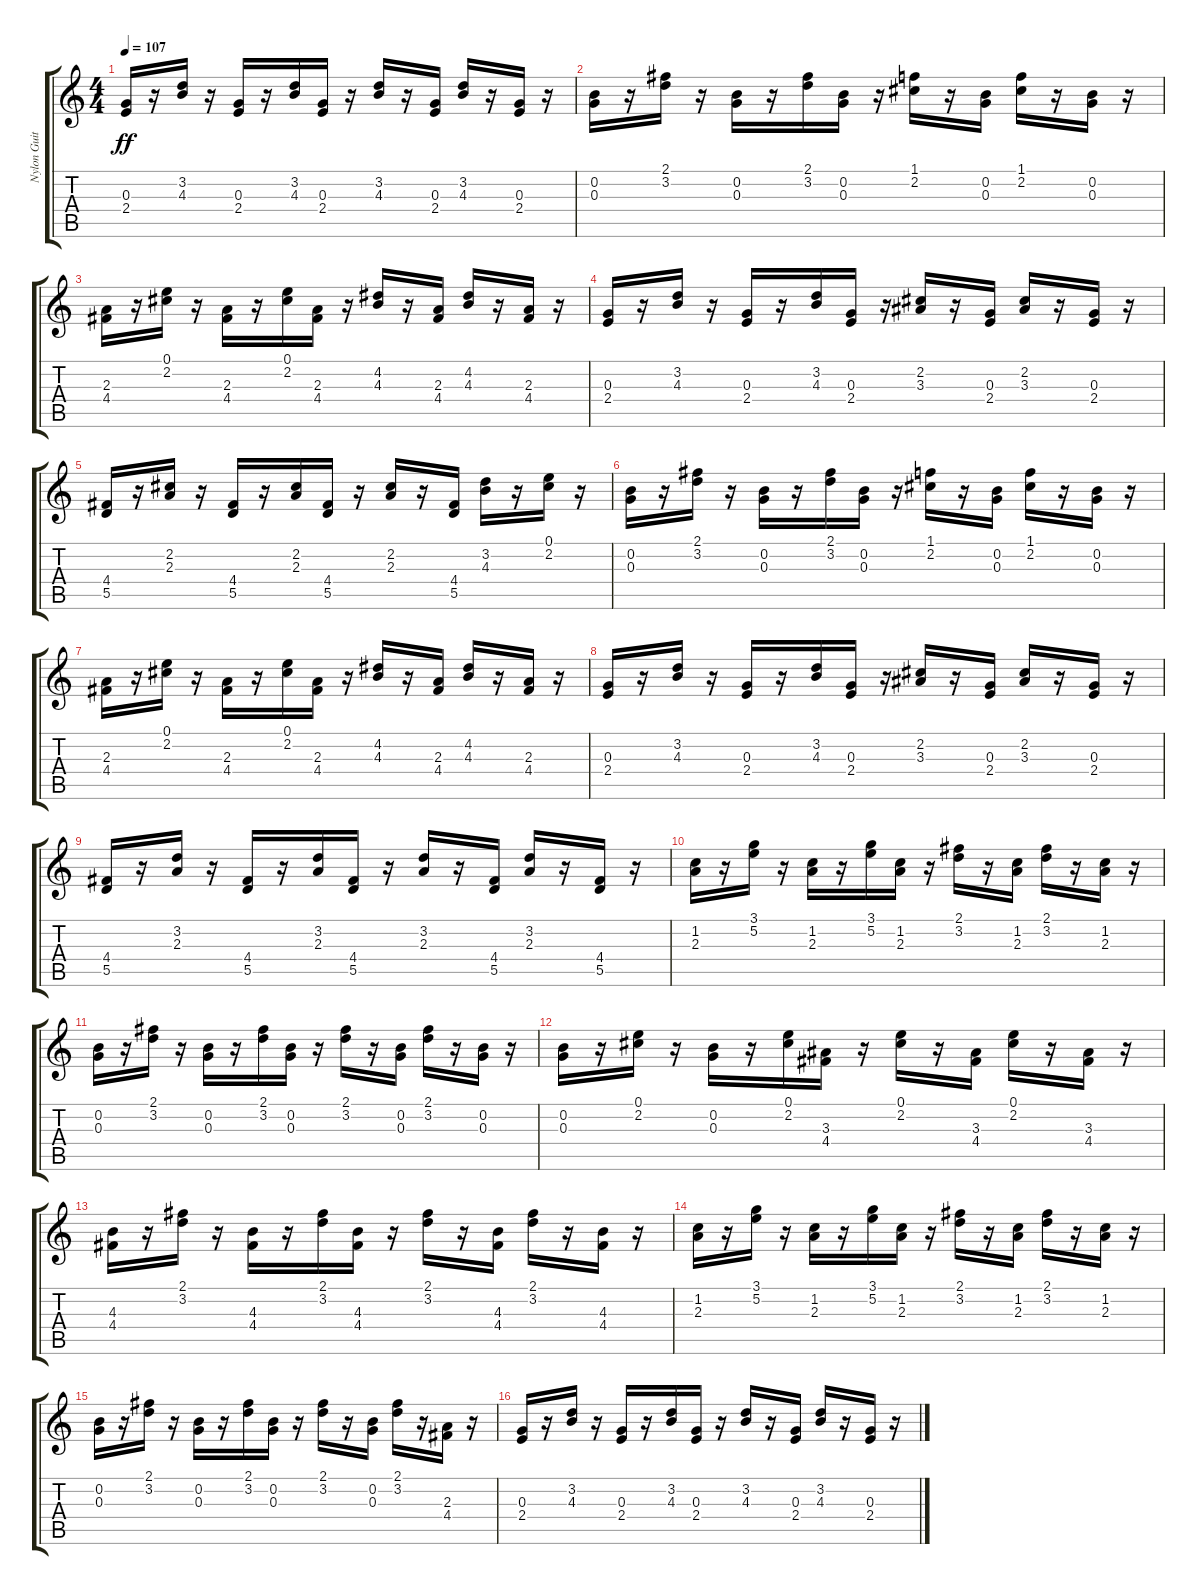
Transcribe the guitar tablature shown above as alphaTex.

\track ("Nylon Guitar" "Nylon Guit") {instrument acousticguitarnylon}
\staff {score tabs}
\tuning (E4 B3 G3 D3 A2 E2) {hide}
\ts (4 4)
\tempo 107
\clef g2
\ks c
(0.3 2.4).16{dy ff} r.16 (3.2 4.3).16 r.16 (0.3 2.4).16 r.16 (3.2 4.3).16 (0.3 2.4).16 r.16 (3.2 4.3).16 r.16 (0.3 2.4).16 (3.2 4.3).16 r.16 (0.3 2.4).16 r.16 |
(0.2 0.3).16 r.16 (2.1 3.2).16 r.16 (0.2 0.3).16 r.16 (2.1 3.2).16 (0.2 0.3).16 r.16 (1.1 2.2).16 r.16 (0.2 0.3).16 (1.1 2.2).16 r.16 (0.2 0.3).16 r.16 |
(2.3 4.4).16 r.16 (0.1 2.2).16 r.16 (2.3 4.4).16 r.16 (0.1 2.2).16 (2.3 4.4).16 r.16 (4.2 4.3).16 r.16 (2.3 4.4).16 (4.2 4.3).16 r.16 (2.3 4.4).16 r.16 |
(0.3 2.4).16 r.16 (3.2 4.3).16 r.16 (0.3 2.4).16 r.16 (3.2 4.3).16 (0.3 2.4).16 r.16 (2.2 3.3).16 r.16 (0.3 2.4).16 (2.2 3.3).16 r.16 (0.3 2.4).16 r.16 |
(4.4 5.5).16 r.16 (2.2 2.3).16 r.16 (4.4 5.5).16 r.16 (2.2 2.3).16 (4.4 5.5).16 r.16 (2.2 2.3).16 r.16 (4.4 5.5).16 (3.2 4.3).16 r.16 (0.1 2.2).16 r.16 |
(0.2 0.3).16 r.16 (2.1 3.2).16 r.16 (0.2 0.3).16 r.16 (2.1 3.2).16 (0.2 0.3).16 r.16 (1.1 2.2).16 r.16 (0.2 0.3).16 (1.1 2.2).16 r.16 (0.2 0.3).16 r.16 |
(2.3 4.4).16 r.16 (0.1 2.2).16 r.16 (2.3 4.4).16 r.16 (0.1 2.2).16 (2.3 4.4).16 r.16 (4.2 4.3).16 r.16 (2.3 4.4).16 (4.2 4.3).16 r.16 (2.3 4.4).16 r.16 |
(0.3 2.4).16 r.16 (3.2 4.3).16 r.16 (0.3 2.4).16 r.16 (3.2 4.3).16 (0.3 2.4).16 r.16 (2.2 3.3).16 r.16 (0.3 2.4).16 (2.2 3.3).16 r.16 (0.3 2.4).16 r.16 |
(4.4 5.5).16 r.16 (3.2 2.3).16 r.16 (4.4 5.5).16 r.16 (3.2 2.3).16 (4.4 5.5).16 r.16 (3.2 2.3).16 r.16 (4.4 5.5).16 (3.2 2.3).16 r.16 (4.4 5.5).16 r.16 |
(1.2 2.3).16 r.16 (3.1 5.2).16 r.16 (1.2 2.3).16 r.16 (3.1 5.2).16 (1.2 2.3).16 r.16 (2.1 3.2).16 r.16 (1.2 2.3).16 (2.1 3.2).16 r.16 (1.2 2.3).16 r.16 |
(0.2 0.3).16 r.16 (2.1 3.2).16 r.16 (0.2 0.3).16 r.16 (2.1 3.2).16 (0.2 0.3).16 r.16 (2.1 3.2).16 r.16 (0.2 0.3).16 (2.1 3.2).16 r.16 (0.2 0.3).16 r.16 |
(0.2 0.3).16 r.16 (0.1 2.2).16 r.16 (0.2 0.3).16 r.16 (0.1 2.2).16 (3.3 4.4).16 r.16 (0.1 2.2).16 r.16 (3.3 4.4).16 (0.1 2.2).16 r.16 (3.3 4.4).16 r.16 |
(4.3 4.4).16 r.16 (2.1 3.2).16 r.16 (4.3 4.4).16 r.16 (2.1 3.2).16 (4.3 4.4).16 r.16 (2.1 3.2).16 r.16 (4.3 4.4).16 (2.1 3.2).16 r.16 (4.3 4.4).16 r.16 |
(1.2 2.3).16 r.16 (3.1 5.2).16 r.16 (1.2 2.3).16 r.16 (3.1 5.2).16 (1.2 2.3).16 r.16 (2.1 3.2).16 r.16 (1.2 2.3).16 (2.1 3.2).16 r.16 (1.2 2.3).16 r.16 |
(0.2 0.3).16 r.16 (2.1 3.2).16 r.16 (0.2 0.3).16 r.16 (2.1 3.2).16 (0.2 0.3).16 r.16 (2.1 3.2).16 r.16 (0.2 0.3).16 (2.1 3.2).16 r.16 (2.3 4.4).16 r.16 |
(0.3 2.4).16 r.16 (3.2 4.3).16 r.16 (0.3 2.4).16 r.16 (3.2 4.3).16 (0.3 2.4).16 r.16 (3.2 4.3).16 r.16 (0.3 2.4).16 (3.2 4.3).16 r.16 (0.3 2.4).16 r.16
